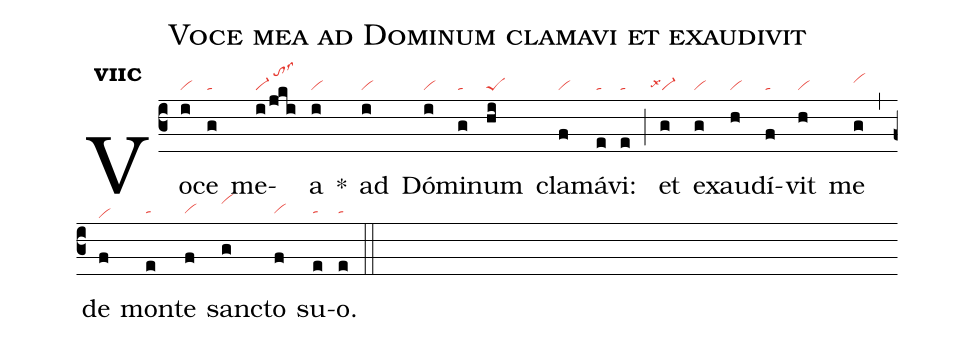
name:Voce mea ad Dominum clamavi et exaudivit;
office-part:an;
mode:7c;
nabc-lines:1;
%%
initial-style: 1;
name: Voce mea ad Dominum clamavi et exaudivit;
mode: 7;
office-part: Antiphona;
annotation: Ant.;
annotation: vii c;
nabc-lines: 1;
%%
(c3) Vo(i|vi)ce(g|ta) me(i/jki|vi-/tohllss3)a(i|vi) <sp>*</sp>() ad(i|vi) Dó(i|vi)mi(g|ta)num(hi|peS) cla(f|vi)má(e|ta)vi:(e|ta) (;)et(g|```vi-lsx4) ex(g|vi)au(h|vi)dí(f|ta)vit(h|vi) me(g|vihi) (,) de(f|vihd) mon(e|ta)te(f|vi) sanc(g|vihj)to(f|vi) su(e|ta)o.(e|ta) (::)
